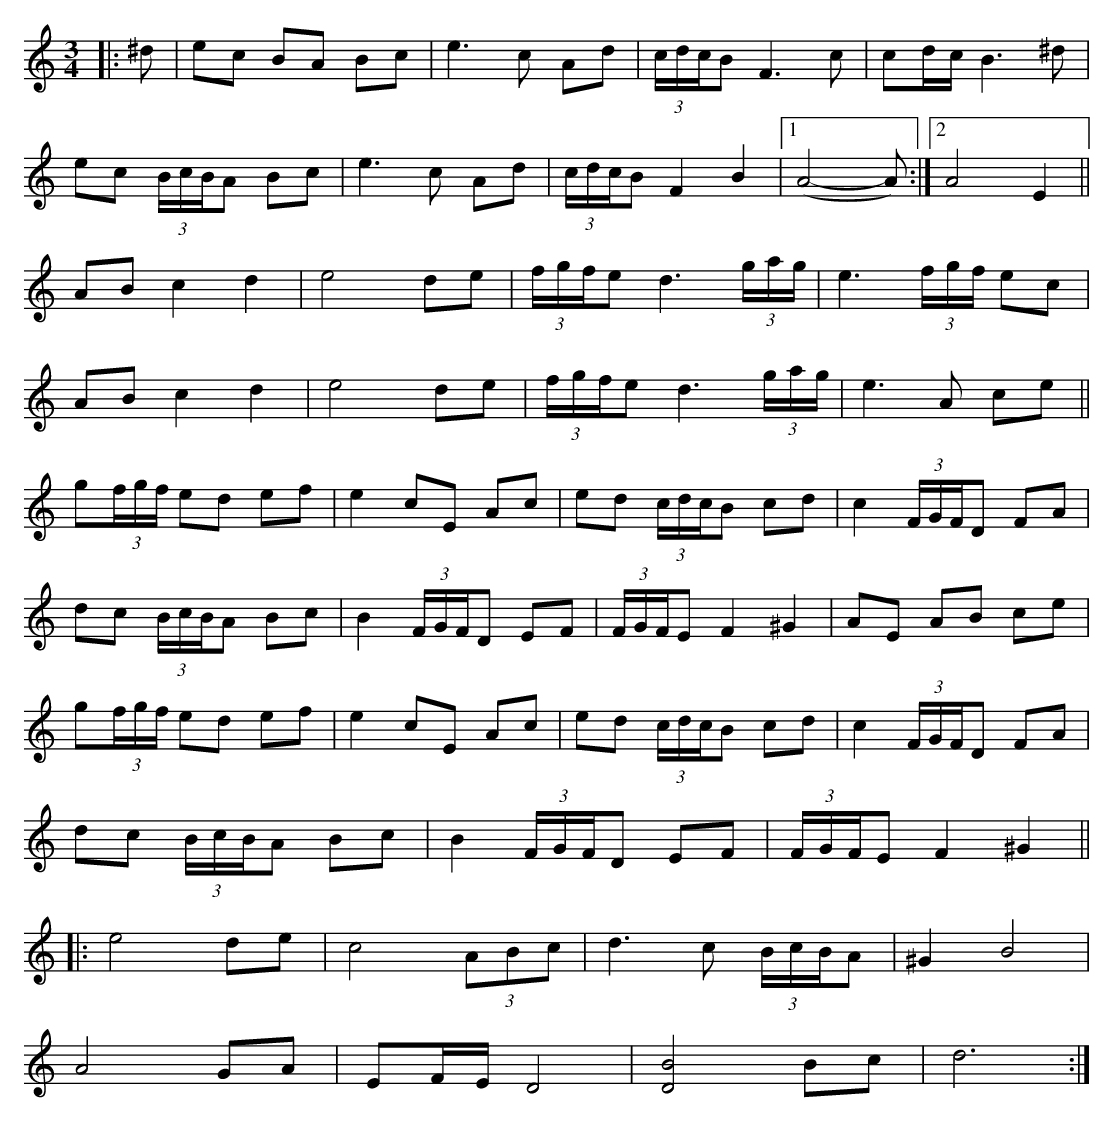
X:1
M:3/4
K:Amin
|:^d|ec BA Bc|e3 c Ad|(3c/d/c/B F3 c|cd/c/ B3 ^d|
ec (3B/c/B/A Bc|e3 c Ad|(3c/d/c/B F2B2|1 (A4-A):|2 A4 E2||
AB c2d2|e4 de|(3f/g/f/e d3 (3g/a/g/|e3 (3f/g/f/ ec|
AB c2d2|e4 de|(3f/g/f/e d3 (3g/a/g/|e3 A ce||
g(3f/g/f/ ed ef|e2 cE Ac|ed (3c/d/c/B cd|c2 (3F/G/F/D FA|
dc (3B/c/B/A Bc|B2 (3F/G/F/D EF|(3F/G/F/E F2^G2|AE AB ce|
g(3f/g/f/ ed ef|e2 cE Ac|ed (3c/d/c/B cd|c2 (3F/G/F/D FA|
dc (3B/c/B/A Bc |B2 (3F/G/F/D EF| (3F/G/F/E F2^G2||
|:e4 de|c4 (3ABc|d3 c (3B/c/B/A|^G2 B4|
A4 GA|EF/E/ D4|[D4B4] Bc|d6:|
